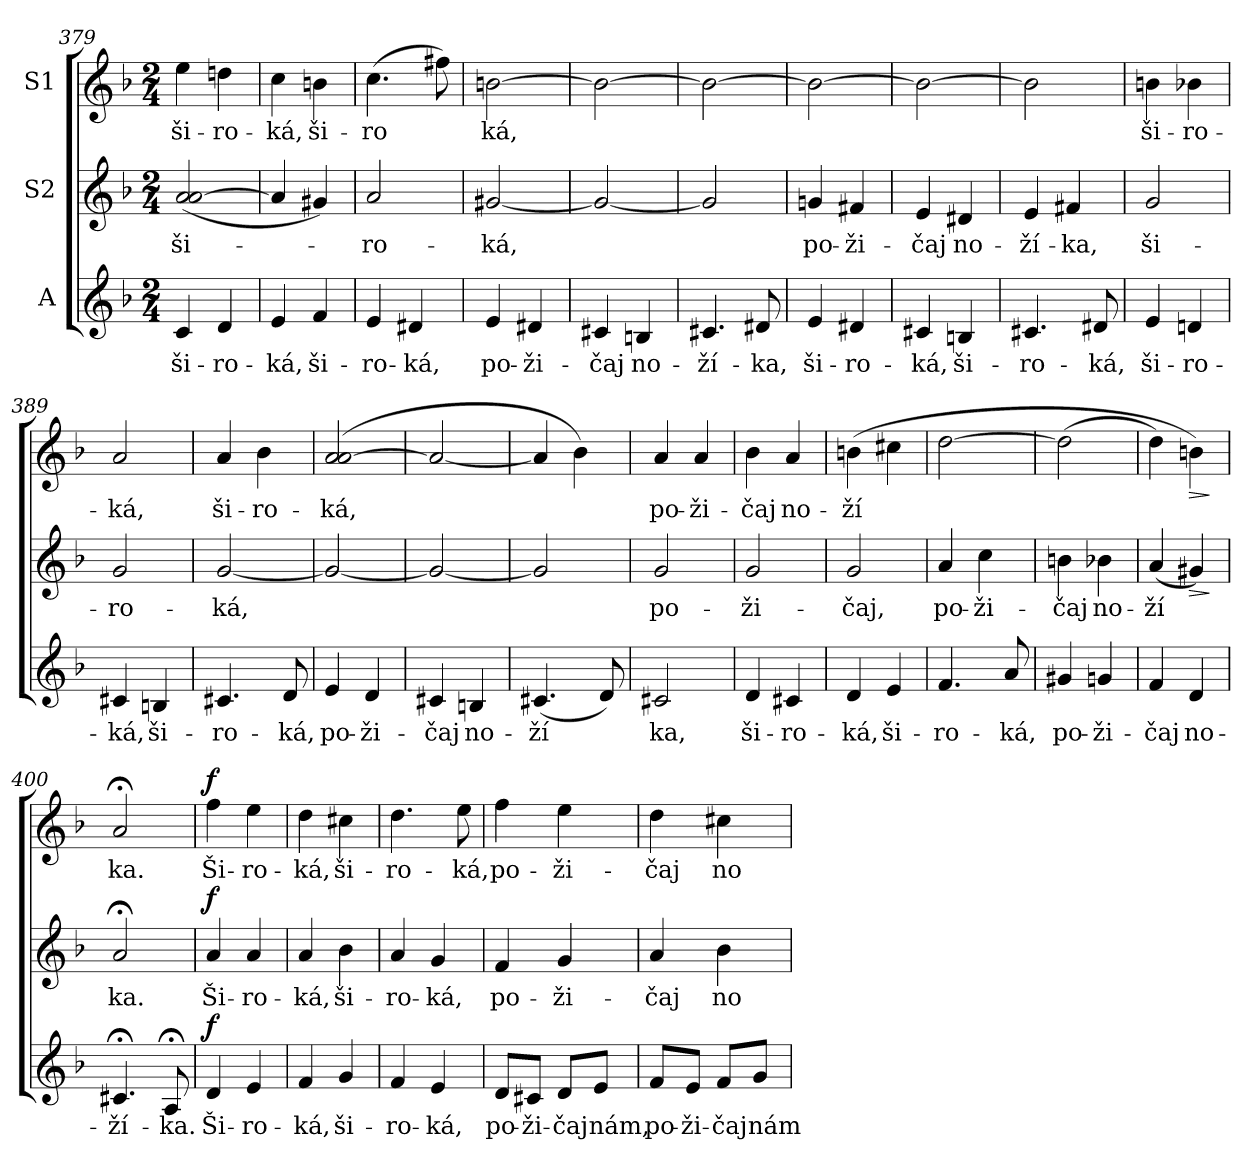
**kern	**text	**dynam	**kern	**text	**dynam	**kern	**text	**dynam
*part3	*part3	*part3	*part2	*part2	*part2	*part1	*part1	*part1
*staff3	*staff3	*staff3	*staff2	*staff2	*staff2	*staff1	*staff1	*staff1
*I"A	*	*	*I"S2	*	*	*I"S1	*	*
*clefG2	*	*	*clefG2	*	*	*clefG2	*	*
*k[b-]	*	*	*k[b-]	*	*	*k[b-]	*	*
*F:	*	*	*F:	*	*	*F:	*	*
*M2/4	*	*	*M2/4	*	*	*M2/4	*	*
=379	=379	=379	=379	=379	=379	=379	=379	=379
!	!LO:LY:b:rj	!	!	!LO:LY:b:rj	!	!	!LO:LY:b:rj	!
4c/	ši-	.	(<2a/ [<2a/	ši-	.	4ee\	ši-	.
!	!LO:LY:b:rj	!	!	!	!	!	!LO:LY:b:rj	!
4d/	-ro-	.	.	.	.	4ddn\	-ro-	.
=380	=380	=380	=380	=380	=380	=380	=380	=380
!	!LO:LY:b:rj	!	!	!	!	!	!LO:LY:b:rj	!
4e/	-ká,	.	4a/]	.	.	4cc\	-ká,	.
!	!LO:LY:b:rj	!	!	!	!	!	!LO:LY:b:rj	!
4f/	ši-	.	4g#X/)	.	.	4bn\	ši-	.
=381	=381	=381	=381	=381	=381	=381	=381	=381
!	!LO:LY:b:rj	!	!	!LO:LY:b:rj	!	!	!LO:LY:b:rj	!
4e/	-ro-	.	2a/	-ro-	.	(>4.cc\	-ro-	.
!	!LO:LY:b:rj	!	!	!	!	!	!	!
4d#X/	-ká,	.	.	.	.	.	.	.
!	!	!	!	!	!	!	!LO:LY:b:rj	!
.	.	.	.	.	.	8ff#X\)	-	.
=382	=382	=382	=382	=382	=382	=382	=382	=382
!	!LO:LY:b:rj	!	!	!LO:LY:b:rj	!	!	!LO:LY:b:rj	!
4e/	po-	.	[<2g#X/	-ká,	.	[>2bn\	ká,	.
!	!LO:LY:b:rj	!	!	!	!	!	!	!
4d#X/	-ži-	.	.	.	.	.	.	.
=383	=383	=383	=383	=383	=383	=383	=383	=383
!	!LO:LY:b:rj	!	!	!	!	!	!	!
4c#X/	-čaj	.	2g#/_<	.	.	2b\_>	.	.
!	!LO:LY:b:rj	!	!	!	!	!	!	!
4Bn/	no-	.	.	.	.	.	.	.
=384	=384	=384	=384	=384	=384	=384	=384	=384
!	!LO:LY:b:rj	!	!	!	!	!	!	!
4.c#X/	-ží-	.	2g#/]	.	.	2b\_>	.	.
!	!LO:LY:b:rj	!	!	!	!	!	!	!
8d#X/	-ka,	.	.	.	.	.	.	.
=385	=385	=385	=385	=385	=385	=385	=385	=385
!	!LO:LY:b:rj	!	!	!LO:LY:b:rj	!	!	!	!
4e/	ši-	.	4gn/	po-	.	2b\_>	.	.
!	!LO:LY:b:rj	!	!	!LO:LY:b:rj	!	!	!	!
4d#X/	-ro-	.	4f#X/	-ži-	.	.	.	.
=386	=386	=386	=386	=386	=386	=386	=386	=386
!	!LO:LY:b:rj	!	!	!LO:LY:b:rj	!	!	!	!
4c#X/	-ká,	.	4e/	-čaj	.	2b\_>	.	.
!	!LO:LY:b:rj	!	!	!LO:LY:b:rj	!	!	!	!
4Bn/	ši-	.	4d#X/	no-	.	.	.	.
=387	=387	=387	=387	=387	=387	=387	=387	=387
!	!LO:LY:b:rj	!	!	!LO:LY:b:rj	!	!	!	!
4.c#X/	-ro-	.	4e/	-ží-	.	2b\]	.	.
!	!	!	!	!LO:LY:b:rj	!	!	!	!
.	.	.	4f#X/	-ka,	.	.	.	.
!	!LO:LY:b:rj	!	!	!	!	!	!	!
8d#X/	-ká,	.	.	.	.	.	.	.
!!LO:LB:g=z
=388	=388	=388	=388	=388	=388	=388	=388	=388
!	!LO:LY:b:rj	!	!	!LO:LY:b:rj	!	!	!LO:LY:b:rj	!
4e/	ši-	.	2g/	ši-	.	4bn\	ši-	.
!	!LO:LY:b:rj	!	!	!	!	!	!LO:LY:b:rj	!
4dn/	-ro-	.	.	.	.	4b-X\	-ro-	.
=389	=389	=389	=389	=389	=389	=389	=389	=389
!	!LO:LY:b:rj	!	!	!LO:LY:b:rj	!	!	!LO:LY:b:rj	!
4c#X/	-ká,	.	2g/	-ro-	.	2a/	-ká,	.
!	!LO:LY:b:rj	!	!	!	!	!	!	!
4Bn/	ši-	.	.	.	.	.	.	.
=390	=390	=390	=390	=390	=390	=390	=390	=390
!	!LO:LY:b:rj	!	!	!LO:LY:b:rj	!	!	!LO:LY:b:rj	!
4.c#X/	-ro-	.	[<2g/	-ká,	.	4a/	ši-	.
!	!	!	!	!	!	!	!LO:LY:b:rj	!
.	.	.	.	.	.	4b-\	-ro-	.
!	!LO:LY:b:rj	!	!	!	!	!	!	!
8d/	-ká,	.	.	.	.	.	.	.
=391	=391	=391	=391	=391	=391	=391	=391	=391
!	!LO:LY:b:rj	!	!	!	!	!	!LO:LY:b:rj	!
4e/	po-	.	2g/_<	.	.	(>2a/ [<2a/	-ká,	.
!	!LO:LY:b:rj	!	!	!	!	!	!	!
4d/	-ži-	.	.	.	.	.	.	.
=392	=392	=392	=392	=392	=392	=392	=392	=392
!	!LO:LY:b:rj	!	!	!	!	!	!	!
4c#X/	-čaj	.	2g/_<	.	.	2a/_<	.	.
!	!LO:LY:b:rj	!	!	!	!	!	!	!
4Bn/	no-	.	.	.	.	.	.	.
=393	=393	=393	=393	=393	=393	=393	=393	=393
!	!LO:LY:b:rj	!	!	!	!	!	!	!
(<4.c#X/	-ží-	.	2g/]	.	.	4a/]	.	.
.	.	.	.	.	.	4b-\)	.	.
!	!LO:LY:b:rj	!	!	!	!	!	!	!
8d/)	-	.	.	.	.	.	.	.
=394	=394	=394	=394	=394	=394	=394	=394	=394
!	!LO:LY:b:rj	!	!	!LO:LY:b:rj	!	!	!LO:LY:b:rj	!
2c#X/	ka,	.	2g/	po-	.	4a/	po-	.
!	!	!	!	!	!	!	!LO:LY:b:rj	!
.	.	.	.	.	.	4a/	-ži-	.
=395	=395	=395	=395	=395	=395	=395	=395	=395
!	!LO:LY:b:rj	!	!	!LO:LY:b:rj	!	!	!LO:LY:b:rj	!
4d/	ši-	.	2g/	-ži-	.	4b-\	-čaj	.
!	!LO:LY:b:rj	!	!	!	!	!	!LO:LY:b:rj	!
4c#X/	-ro-	.	.	.	.	4a/	no-	.
=396	=396	=396	=396	=396	=396	=396	=396	=396
!	!LO:LY:b:rj	!	!	!LO:LY:b:rj	!	!	!LO:LY:b:rj	!
4d/	-ká,	.	2g/	-čaj,	.	(>4bn\	-ží-	.
!	!LO:LY:b:rj	!	!	!	!	!	!LO:LY:b:rj	!
4e/	ši-	.	.	.	.	4cc#X\	-	.
=397	=397	=397	=397	=397	=397	=397	=397	=397
!	!LO:LY:b:rj	!	!	!LO:LY:b:rj	!	!	!	!
4.f/	-ro-	.	4a/	po-	.	[<2dd\	.	.
!	!	!	!	!LO:LY:b:rj	!	!	!	!
.	.	.	4cc\	-ži-	.	.	.	.
!	!LO:LY:b:rj	!	!	!	!	!	!	!
8a/	-ká,	.	.	.	.	.	.	.
!!LO:LB:g=z
=398	=398	=398	=398	=398	=398	=398	=398	=398
!	!LO:LY:b:rj	!	!	!LO:LY:b:rj	!	!	!	!
4g#X/	po-	.	4bn\	-čaj	.	(>2dd\]	.	.
!	!LO:LY:b:rj	!	!	!LO:LY:b:rj	!	!	!	!
4gn/	-ži-	.	4b-X\	no-	.	.	.	.
=399	=399	=399	=399	=399	=399	=399	=399	=399
!	!LO:LY:b:rj	!	!	!LO:LY:b:rj	!	!	!	!
4f/	-čaj	.	(<4a/	-ží-	.	4dd\)	.	.
!	!LO:LY:b:rj	!	!	!LO:LY:b:rj	!LO:HP:b	!	!	!LO:HP:b
4d/	no-	.	4g#X/)	-	>	4bn\)	.	>
.	.	.	.	.	]	.	.	]
=400	=400	=400	=400	=400	=400	=400	=400	=400
!	!LO:LY:b:rj	!	!	!LO:LY:b:rj	!	!	!LO:LY:b:rj	!
4.c#X;</	-ží-	.	2a;</	ka.	.	2a;</	ka.	.
!	!LO:LY:b:rj	!	!	!	!	!	!	!
8A;</	-ka.	.	.	.	.	.	.	.
=401	=401	=401	=401	=401	=401	=401	=401	=401
!	!LO:LY:b:rj	!LO:DY:a	!	!LO:LY:b:rj	!LO:DY:a	!	!LO:LY:b:rj	!LO:DY:a
4d/	Ši-	f	4a/	Ši-	f	4ff\	Ši-	f
!	!LO:LY:b:rj	!	!	!LO:LY:b:rj	!	!	!LO:LY:b:rj	!
4e/	-ro-	.	4a/	-ro-	.	4ee\	-ro-	.
=402	=402	=402	=402	=402	=402	=402	=402	=402
!	!LO:LY:b:rj	!	!	!LO:LY:b:rj	!	!	!LO:LY:b:rj	!
4f/	-ká,	.	4a/	-ká,	.	4dd\	-ká,	.
!	!LO:LY:b:rj	!	!	!LO:LY:b:rj	!	!	!LO:LY:b:rj	!
4g/	ši-	.	4b-\	ši-	.	4cc#X\	ši-	.
=403	=403	=403	=403	=403	=403	=403	=403	=403
!	!LO:LY:b:rj	!	!	!LO:LY:b:rj	!	!	!LO:LY:b:rj	!
4f/	-ro-	.	4a/	-ro-	.	4.dd\	-ro-	.
!	!LO:LY:b:rj	!	!	!LO:LY:b:rj	!	!	!	!
4e/	-ká,	.	4g/	-ká,	.	.	.	.
!	!	!	!	!	!	!	!LO:LY:b:rj	!
.	.	.	.	.	.	8ee\	-ká,	.
=404	=404	=404	=404	=404	=404	=404	=404	=404
!	!LO:LY:b:rj	!	!	!LO:LY:b:rj	!	!	!LO:LY:b:rj	!
8d/L	po-	.	4f/	po-	.	4ff\	po-	.
!	!LO:LY:b:rj	!	!	!	!	!	!	!
8c#X/J	-ži-	.	.	.	.	.	.	.
!	!LO:LY:b:rj	!	!	!LO:LY:b:rj	!	!	!LO:LY:b:rj	!
8d/L	-čaj	.	4g/	-ži-	.	4ee\	-ži-	.
!	!LO:LY:b:rj	!	!	!	!	!	!	!
8e/J	nám,	.	.	.	.	.	.	.
=405	=405	=405	=405	=405	=405	=405	=405	=405
!	!LO:LY:b:rj	!	!	!LO:LY:b:rj	!	!	!LO:LY:b:rj	!
8f/L	po-	.	4a/	-čaj	.	4dd\	-čaj	.
!	!LO:LY:b:rj	!	!	!	!	!	!	!
8e/J	-ži-	.	.	.	.	.	.	.
!	!LO:LY:b:rj	!	!	!LO:LY:b:rj	!	!	!LO:LY:b:rj	!
8f/L	-čaj	.	4b-\	no-	.	4cc#X\	no-	.
!	!LO:LY:b:rj	!	!	!	!	!	!	!
8g/J	nám	.	.	.	.	.	.	.
=	=	=	=	=	=	=	=	=
*-	*-	*-	*-	*-	*-	*-	*-	*-
